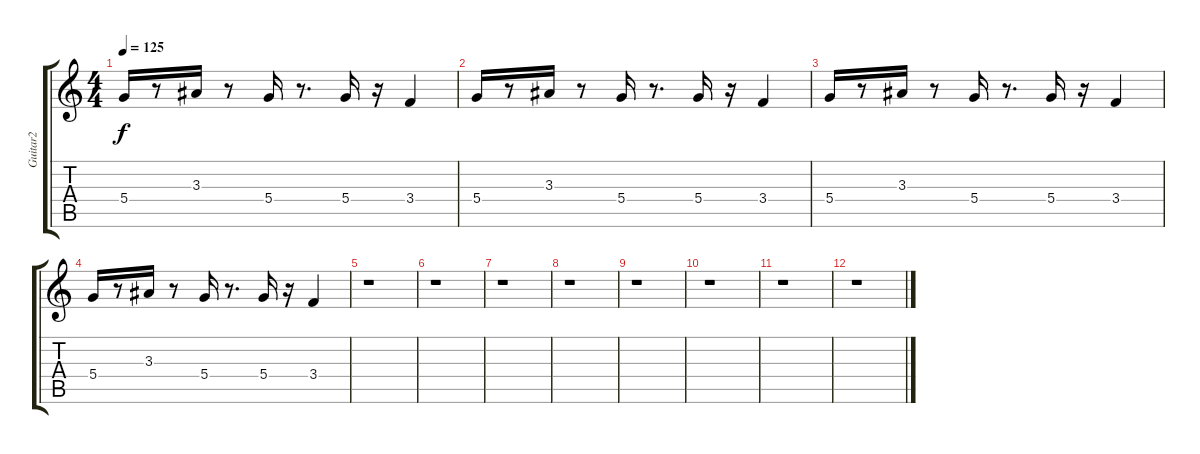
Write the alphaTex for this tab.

\track ("Guitar2" "Guitar2") {instrument acousticguitarsteel}
\staff {score tabs}
\tuning (E4 B3 G3 D3 A2 E2) {hide}
\ts (4 4)
\tempo 125
\clef g2
\ks c
5.4.16{dy f} r.8 3.3.16 r.8 5.4.16 r.8{d} 5.4.16 r.16 3.4.4 |
5.4.16 r.8 3.3.16 r.8 5.4.16 r.8{d} 5.4.16 r.16 3.4.4 |
5.4.16 r.8 3.3.16 r.8 5.4.16 r.8{d} 5.4.16 r.16 3.4.4 |
5.4.16 r.8 3.3.16 r.8 5.4.16 r.8{d} 5.4.16 r.16 3.4.4 |
r.1 |
r.1 |
r.1 |
r.1 |
r.1 |
r.1 |
r.1 |
r.1
